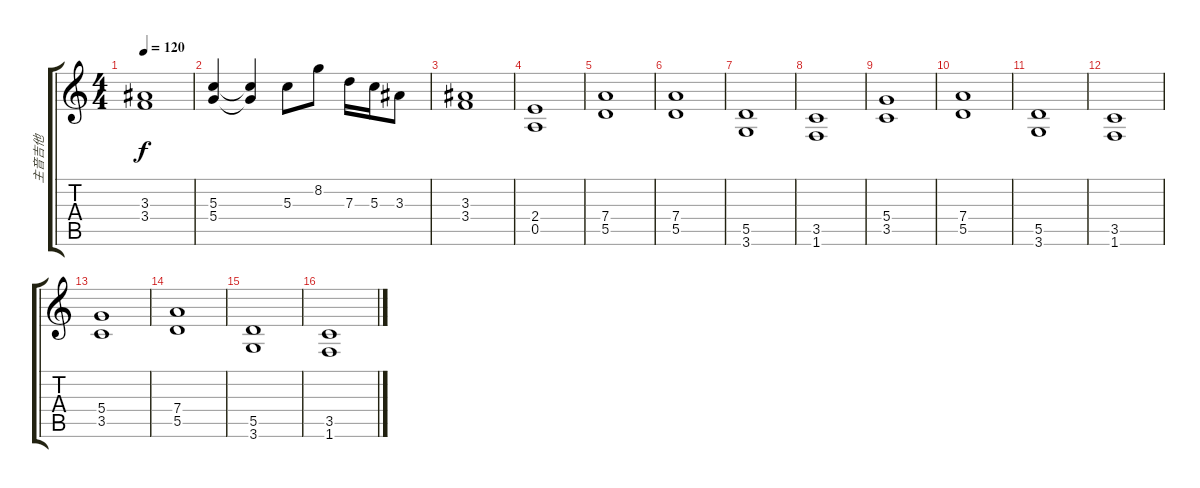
\track ("主音吉他" "主音吉他") {instrument overdrivenguitar}
\staff {score tabs}
\tuning (E4 B3 G3 D3 A2 E2) {hide}
\ts (4 4)
\tempo 120
\clef g2
\ks c
(3.3 3.4).1{dy f} |
(5.3 5.4).4 (5.3{t} 5.4{t}).4 5.3.8 8.2.8 7.3.16 5.3.16 3.3.8 |
(3.3 3.4).1 |
(2.4 0.5).1 |
(7.4 5.5).1 |
(7.4 5.5).1 |
(5.5 3.6).1 |
(3.5 1.6).1 |
(5.4 3.5).1 |
(7.4 5.5).1 |
(5.5 3.6).1 |
(3.5 1.6).1 |
(5.4 3.5).1 |
(7.4 5.5).1 |
(5.5 3.6).1 |
(3.5 1.6).1
